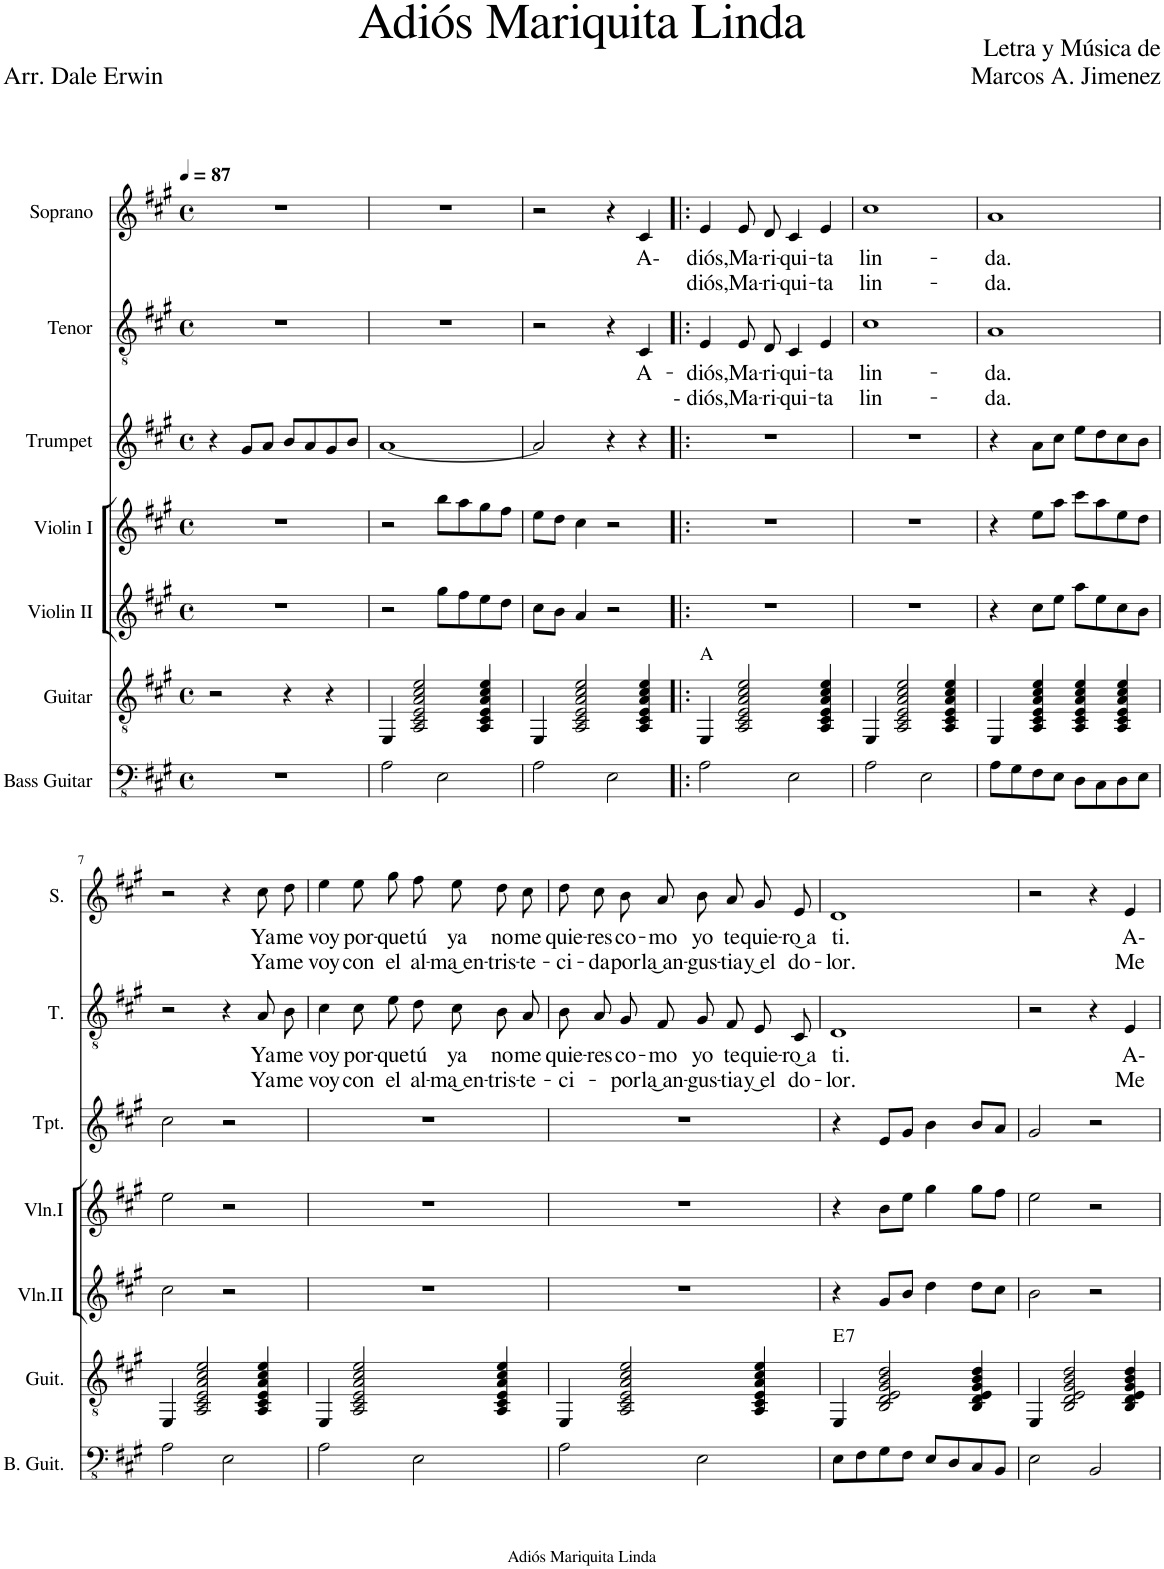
**kern	**kern	**harte	**kern	**kern	**kern	**kern	**text	**text	**kern	**text	**text
*part7	*part6	*part6	*part5	*part4	*part3	*part2	*part2	*part2	*part1	*part1	*part1
*staff7	*staff6	*	*staff5	*staff4	*staff3	*staff2	*staff2	*staff2	*staff1	*staff1	*staff1
*I"Bass Guitar	*I"Guitar	*	*I"Violin II	*I"Violin I	*I"Trumpet	*I"Tenor	*	*	*I"Soprano	*	*
*I'B. Guit.	*I'Guit.	*	*I'Vln.II	*I'Vln.I	*I'Tpt.	*I'T.	*	*	*I'S.	*	*
*clefFv4	*clefGv2	*	*clefG2	*clefG2	*clefG2	*clefGv2	*	*	*clefG2	*	*
*k[f#c#g#]	*k[f#c#g#]	*	*k[f#c#g#]	*k[f#c#g#]	*k[f#c#g#]	*k[f#c#g#]	*	*	*k[f#c#g#]	*	*
*M4/4	*M4/4	*	*M4/4	*M4/4	*M4/4	*M4/4	*	*	*M4/4	*	*
*met(c)	*met(c)	*	*met(c)	*met(c)	*met(c)	*met(c)	*	*	*met(c)	*	*
*MM87	*MM87	*	*MM87	*MM87	*MM87	*MM87	*	*	*MM87	*	*
=1	=1	=1	=1	=1	=1	=1	=1	=1	=1	=1	=1
1r	2r	.	1r	1r	4r	1r	.	.	1r	.	.
.	.	.	.	.	8g#/L	.	.	.	.	.	.
.	.	.	.	.	8a/J	.	.	.	.	.	.
.	4r	.	.	.	8b/L	.	.	.	.	.	.
.	.	.	.	.	8a/	.	.	.	.	.	.
.	4r	.	.	.	8g#/	.	.	.	.	.	.
.	.	.	.	.	8b/J	.	.	.	.	.	.
=2	=2	=2	=2	=2	=2	=2	=2	=2	=2	=2	=2
2AA\	4EE/	.	2r	2r	[1a	1r	.	.	1r	.	.
.	2AA/ 2C#/ 2E/ 2A/ 2c#/ 2e/	.	.	.	.	.	.	.	.	.	.
2EE\	.	.	8gg#\L	8bb\L	.	.	.	.	.	.	.
.	.	.	8ff#\	8aa\	.	.	.	.	.	.	.
.	4AA/ 4C#/ 4E/ 4A/ 4c#/ 4e/	.	8ee\	8gg#\	.	.	.	.	.	.	.
.	.	.	8dd\J	8ff#\J	.	.	.	.	.	.	.
=3	=3	=3	=3	=3	=3	=3	=3	=3	=3	=3	=3
2AA\	4EE/	.	8cc#\L	8ee\L	2a/]	2r	.	.	2r	.	.
.	.	.	8b\J	8dd\J	.	.	.	.	.	.	.
.	2AA/ 2C#/ 2E/ 2A/ 2c#/ 2e/	.	4a/	4cc#\	.	.	.	.	.	.	.
2EE\	.	.	2r	2r	4r	4r	.	.	4r	.	.
!	!	!	!	!	!	!	!LO:LY:b	!	!	!LO:LY:b	!
.	4AA/ 4C#/ 4E/ 4A/ 4c#/ 4e/	.	.	.	4r	4C#/	A-	.	4c#/	A-	.
=4!|:	=4!|:	=4!|:	=4!|:	=4!|:	=4!|:	=4!|:	=4!|:	=4!|:	=4!|:	=4!|:	=4!|:
!	!	!	!	!	!	!	!LO:LY:b	!LO:LY:b	!	!LO:LY:b	!LO:LY:b
2AA\	4EE/	A:maj	1r	1r	1r	4E/	-diós,	-- diós,	4e/	diós,	-diós,
!	!	!	!	!	!	!	!LO:LY:b	!LO:LY:b	!	!LO:LY:b	!LO:LY:b
.	2AA/ 2C#/ 2E/ 2A/ 2c#/ 2e/	.	.	.	.	8E/L	Ma-	Ma-	8e/L	Ma-	Ma-
!	!	!	!	!	!	!	!LO:LY:b	!LO:LY:b	!	!LO:LY:b	!LO:LY:b
.	.	.	.	.	.	8D/J	-ri-	-ri-	8d/J	-ri-	-ri-
!	!	!	!	!	!	!	!LO:LY:b	!LO:LY:b	!	!LO:LY:b	!LO:LY:b
2EE\	.	.	.	.	.	4C#/	-qui-	-qui-	4c#/	-qui-	-qui-
!	!	!	!	!	!	!	!LO:LY:b	!LO:LY:b	!	!LO:LY:b	!LO:LY:b
.	4AA/ 4C#/ 4E/ 4A/ 4c#/ 4e/	.	.	.	.	4E/	-ta	-ta	4e/	-ta	-ta
=5	=5	=5	=5	=5	=5	=5	=5	=5	=5	=5	=5
!	!	!	!	!	!	!	!LO:LY:b	!LO:LY:b	!	!LO:LY:b	!LO:LY:b
2AA\	4EE/	.	1r	1r	1r	1c#	lin-	lin-	1cc#	lin-	lin-
.	2AA/ 2C#/ 2E/ 2A/ 2c#/ 2e/	.	.	.	.	.	.	.	.	.	.
2EE\	.	.	.	.	.	.	.	.	.	.	.
.	4AA/ 4C#/ 4E/ 4A/ 4c#/ 4e/	.	.	.	.	.	.	.	.	.	.
=6	=6	=6	=6	=6	=6	=6	=6	=6	=6	=6	=6
!	!	!	!	!	!	!	!LO:LY:b	!LO:LY:b	!	!LO:LY:b	!LO:LY:b
8AA\L	4EE/	.	4r	4r	4r	1A	-da.	-da.	1a	-da.	-da.
8GG#\	.	.	.	.	.	.	.	.	.	.	.
8FF#\	4AA/ 4C#/ 4E/ 4A/ 4c#/ 4e/	.	8cc#\L	8ee\L	8a\L	.	.	.	.	.	.
8EE\J	.	.	8ee\J	8aa\J	8cc#\J	.	.	.	.	.	.
8DD\L	4AA/ 4C#/ 4E/ 4A/ 4c#/ 4e/	.	8aa\L	8ccc#\L	8ee\L	.	.	.	.	.	.
8CC#\	.	.	8ee\	8aa\	8dd\	.	.	.	.	.	.
8DD\	4AA/ 4C#/ 4E/ 4A/ 4c#/ 4e/	.	8cc#\	8ee\	8cc#\	.	.	.	.	.	.
8EE\J	.	.	8b\J	8dd\J	8b\J	.	.	.	.	.	.
!!LO:LB:g=z
=7	=7	=7	=7	=7	=7	=7	=7	=7	=7	=7	=7
2AA\	4EE/	.	2cc#\	2ee\	2cc#\	2r	.	.	2r	.	.
.	2AA/ 2C#/ 2E/ 2A/ 2c#/ 2e/	.	.	.	.	.	.	.	.	.	.
2EE\	.	.	2r	2r	2r	4r	.	.	4r	.	.
!	!	!	!	!	!	!	!LO:LY:b	!LO:LY:b	!	!LO:LY:b	!LO:LY:b
.	4AA/ 4C#/ 4E/ 4A/ 4c#/ 4e/	.	.	.	.	8A/L	Ya	Ya	8cc#\L	Ya	Ya
!	!	!	!	!	!	!	!LO:LY:b	!LO:LY:b	!	!LO:LY:b	!LO:LY:b
.	.	.	.	.	.	8B/J	me	me	8dd\J	me	me
=8	=8	=8	=8	=8	=8	=8	=8	=8	=8	=8	=8
!	!	!	!	!	!	!	!LO:LY:b	!LO:LY:b	!	!LO:LY:b	!LO:LY:b
2AA\	4EE/	.	1r	1r	1r	4c#\	voy	voy	4ee\	voy	voy
!	!	!	!	!	!	!	!LO:LY:b	!LO:LY:b	!	!LO:LY:b	!LO:LY:b
.	2AA/ 2C#/ 2E/ 2A/ 2c#/ 2e/	.	.	.	.	8c#\L	por-	con	8ee\L	por-	con
!	!	!	!	!	!	!	!LO:LY:b	!LO:LY:b	!	!LO:LY:b	!LO:LY:b
.	.	.	.	.	.	8e\J	-que	el	8gg#\J	-que	el
!	!	!	!	!	!	!	!LO:LY:b	!LO:LY:b	!	!LO:LY:b	!LO:LY:b
2EE\	.	.	.	.	.	8d\L	tú	al-	8ff#\L	tú	al-
!	!	!	!	!	!	!	!LO:LY:b	!LO:LY:b	!	!LO:LY:b	!LO:LY:b
.	.	.	.	.	.	8c#\J	ya	-ma͜ en-	8ee\J	ya	-ma͜ en-
!	!	!	!	!	!	!	!LO:LY:b	!LO:LY:b	!	!LO:LY:b	!LO:LY:b
.	4AA/ 4C#/ 4E/ 4A/ 4c#/ 4e/	.	.	.	.	8B/L	no	-tris-	8dd\L	no	-tris-
!	!	!	!	!	!	!	!LO:LY:b	!LO:LY:b	!	!LO:LY:b	!LO:LY:b
.	.	.	.	.	.	8A/J	me	-te-	8cc#\J	me	-te-
=9	=9	=9	=9	=9	=9	=9	=9	=9	=9	=9	=9
!	!	!	!	!	!	!	!LO:LY:b	!LO:LY:b	!	!LO:LY:b	!LO:LY:b
2AA\	4EE/	.	1r	1r	1r	8B/L	quie-	-ci-	8dd\L	quie-	-ci-
!	!	!	!	!	!	!	!LO:LY:b	!	!	!LO:LY:b	!LO:LY:b
.	.	.	.	.	.	8A/J	-res	.	8cc#\J	-res	-da
!	!	!	!	!	!	!	!LO:LY:b	!LO:LY:b	!	!LO:LY:b	!LO:LY:b
.	2AA/ 2C#/ 2E/ 2A/ 2c#/ 2e/	.	.	.	.	8G#/L	co-	por	8b/L	co-	por
!	!	!	!	!	!	!	!LO:LY:b	!LO:LY:b	!	!LO:LY:b	!LO:LY:b
.	.	.	.	.	.	8F#/J	-mo	la͜ an-	8a/J	-mo	la͜ an-
!	!	!	!	!	!	!	!LO:LY:b	!LO:LY:b	!	!LO:LY:b	!LO:LY:b
2EE\	.	.	.	.	.	8G#/L	yo	-gus-	8b/L	yo	-gus-
!	!	!	!	!	!	!	!LO:LY:b	!LO:LY:b	!	!LO:LY:b	!LO:LY:b
.	.	.	.	.	.	8F#/J	te	-tia	8a/J	te	-tia
!	!	!	!	!	!	!	!LO:LY:b	!LO:LY:b	!	!LO:LY:b	!LO:LY:b
.	4AA/ 4C#/ 4E/ 4A/ 4c#/ 4e/	.	.	.	.	8E/L	quie-	y͜ el	8g#/L	quie-	y͜ el
!	!	!	!	!	!	!	!LO:LY:b	!LO:LY:b	!	!LO:LY:b	!LO:LY:b
.	.	.	.	.	.	8C#/J	-ro͜ a	do-	8e/J	-ro͜ a	do-
=10	=10	=10	=10	=10	=10	=10	=10	=10	=10	=10	=10
!	!	!LO:H:kt=7	!	!	!	!	!LO:LY:b	!LO:LY:b	!	!LO:LY:b	!LO:LY:b
8EE\L	4EE/	E:7	4r	4r	4r	1D	ti.	-lor.	1d	ti.	-lor.
8FF#\	.	.	.	.	.	.	.	.	.	.	.
8GG#\	2BB/ 2D/ 2E/ 2G#/ 2B/ 2d/	.	8g#/L	8b\L	8e/L	.	.	.	.	.	.
8FF#\J	.	.	8b/J	8ee\J	8g#/J	.	.	.	.	.	.
8EE/L	.	.	4dd\	4gg#\	4b\	.	.	.	.	.	.
8DD/	.	.	.	.	.	.	.	.	.	.	.
8CC#/	4BB/ 4D/ 4E/ 4G#/ 4B/ 4d/	.	8dd\L	8gg#\L	8b/L	.	.	.	.	.	.
8BBB/J	.	.	8cc#\J	8ff#\J	8a/J	.	.	.	.	.	.
=11	=11	=11	=11	=11	=11	=11	=11	=11	=11	=11	=11
2EE\	4EE/	.	2b\	2ee\	2g#/	2r	.	.	2r	.	.
.	2BB/ 2D/ 2E/ 2G#/ 2B/ 2d/	.	.	.	.	.	.	.	.	.	.
2BBB/	.	.	2r	2r	2r	4r	.	.	4r	.	.
!	!	!	!	!	!	!	!LO:LY:b	!LO:LY:b	!	!LO:LY:b	!LO:LY:b
.	4BB/ 4D/ 4E/ 4G#/ 4B/ 4d/	.	.	.	.	4E/	A-	Me	4e/	A-	Me
=	=	=	=	=	=	=	=	=	=	=	=
*-	*-	*-	*-	*-	*-	*-	*-	*-	*-	*-	*-
